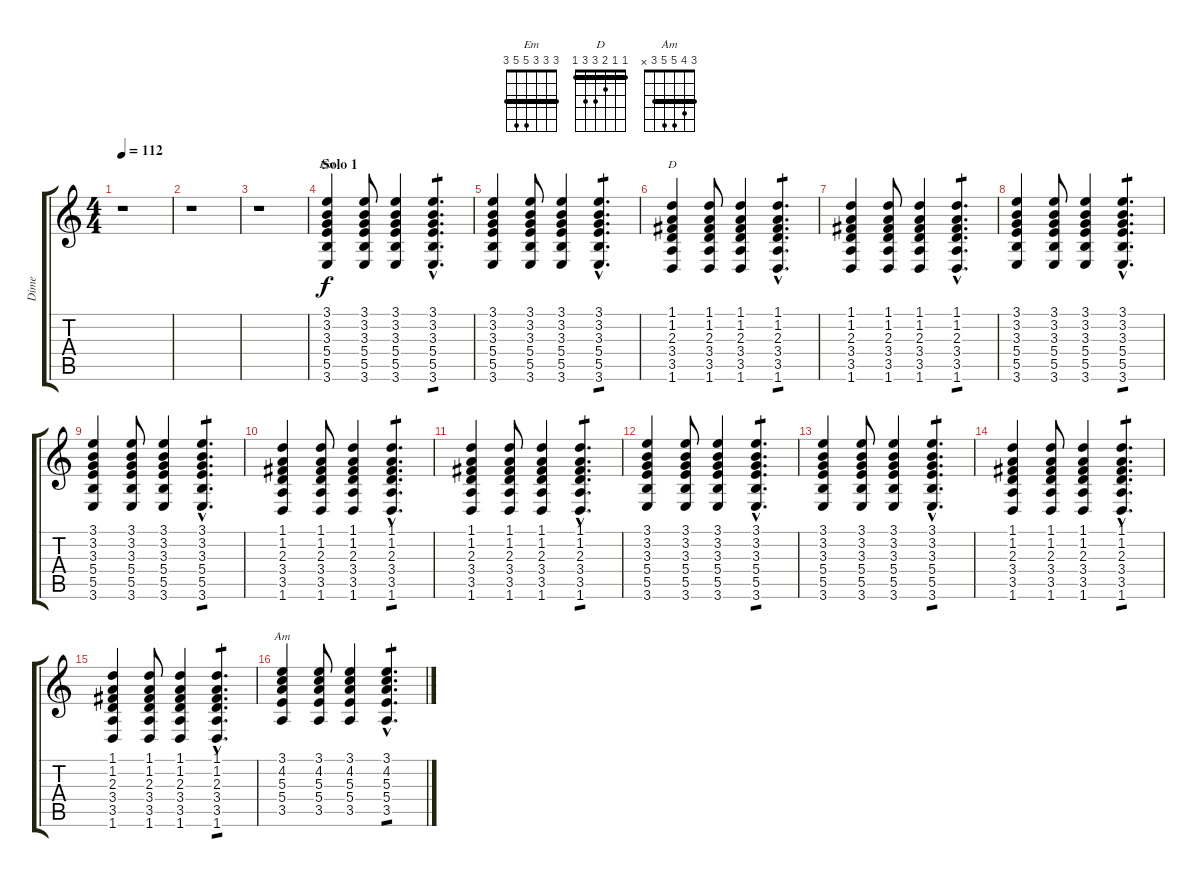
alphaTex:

\track ("Dime" "Dime") {instrument acousticguitarsteel}
\staff {score tabs}
\tuning (Db4 Ab3 E3 B2 Gb2 Db2) {hide}
\chord ("Em" 3 3 3 5 5 3) {barre 3}
\chord ("D" 1 1 2 3 3 1) {barre 1}
\chord ("Am" 3 4 5 5 3 x) {barre 3}
\ts (4 4)
\tempo 112
\clef g2
\ks c
r.1{dy f} |
r.1 |
r.1 |
\section ("" "Solo 1")
(3.1 3.2 3.3 5.4 5.5 3.6).4{ch "Em" volume 6 instrument acousticguitarsteel} (3.1 3.2 3.3 5.4 5.5 3.6).8 (3.1 3.2 3.3 5.4 5.5 3.6).4 (3.1{hac} 3.2{hac} 3.3{hac} 5.4{hac} 5.5{hac} 3.6{hac}).4{d tp 1} |
(3.1 3.2 3.3 5.4 5.5 3.6).4 (3.1 3.2 3.3 5.4 5.5 3.6).8 (3.1 3.2 3.3 5.4 5.5 3.6).4 (3.1{hac} 3.2{hac} 3.3{hac} 5.4{hac} 5.5{hac} 3.6{hac}).4{d tp 1} |
(1.1 1.2 2.3 3.4 3.5 1.6).4{ch "D"} (1.1 1.2 2.3 3.4 3.5 1.6).8 (1.1 1.2 2.3 3.4 3.5 1.6).4 (1.1{hac} 1.2{hac} 2.3{hac} 3.4{hac} 3.5{hac} 1.6{hac}).4{d tp 1} |
(1.1 1.2 2.3 3.4 3.5 1.6).4 (1.1 1.2 2.3 3.4 3.5 1.6).8 (1.1 1.2 2.3 3.4 3.5 1.6).4 (1.1{hac} 1.2{hac} 2.3{hac} 3.4{hac} 3.5{hac} 1.6{hac}).4{d tp 1} |
(3.1 3.2 3.3 5.4 5.5 3.6).4 (3.1 3.2 3.3 5.4 5.5 3.6).8 (3.1 3.2 3.3 5.4 5.5 3.6).4 (3.1{hac} 3.2{hac} 3.3{hac} 5.4{hac} 5.5{hac} 3.6{hac}).4{d tp 1} |
(3.1 3.2 3.3 5.4 5.5 3.6).4 (3.1 3.2 3.3 5.4 5.5 3.6).8 (3.1 3.2 3.3 5.4 5.5 3.6).4 (3.1{hac} 3.2{hac} 3.3{hac} 5.4{hac} 5.5{hac} 3.6{hac}).4{d tp 1} |
(1.1 1.2 2.3 3.4 3.5 1.6).4 (1.1 1.2 2.3 3.4 3.5 1.6).8 (1.1 1.2 2.3 3.4 3.5 1.6).4 (1.1{hac} 1.2{hac} 2.3{hac} 3.4{hac} 3.5{hac} 1.6{hac}).4{d tp 1} |
(1.1 1.2 2.3 3.4 3.5 1.6).4 (1.1 1.2 2.3 3.4 3.5 1.6).8 (1.1 1.2 2.3 3.4 3.5 1.6).4 (1.1{hac} 1.2{hac} 2.3{hac} 3.4{hac} 3.5{hac} 1.6{hac}).4{d tp 1} |
(3.1 3.2 3.3 5.4 5.5 3.6).4 (3.1 3.2 3.3 5.4 5.5 3.6).8 (3.1 3.2 3.3 5.4 5.5 3.6).4 (3.1{hac} 3.2{hac} 3.3{hac} 5.4{hac} 5.5{hac} 3.6{hac}).4{d tp 1} |
(3.1 3.2 3.3 5.4 5.5 3.6).4 (3.1 3.2 3.3 5.4 5.5 3.6).8 (3.1 3.2 3.3 5.4 5.5 3.6).4 (3.1{hac} 3.2{hac} 3.3{hac} 5.4{hac} 5.5{hac} 3.6{hac}).4{d tp 1} |
(1.1 1.2 2.3 3.4 3.5 1.6).4 (1.1 1.2 2.3 3.4 3.5 1.6).8 (1.1 1.2 2.3 3.4 3.5 1.6).4 (1.1{hac} 1.2{hac} 2.3{hac} 3.4{hac} 3.5{hac} 1.6{hac}).4{d tp 1} |
(1.1 1.2 2.3 3.4 3.5 1.6).4 (1.1 1.2 2.3 3.4 3.5 1.6).8 (1.1 1.2 2.3 3.4 3.5 1.6).4 (1.1{hac} 1.2{hac} 2.3{hac} 3.4{hac} 3.5{hac} 1.6{hac}).4{d tp 1} |
(3.1 4.2 5.3 5.4 3.5).4{ch "Am"} (3.1 4.2 5.3 5.4 3.5).8 (3.1 4.2 5.3 5.4 3.5).4 (3.1{hac} 4.2{hac} 5.3{hac} 5.4{hac} 3.5{hac}).4{d tp 1}
